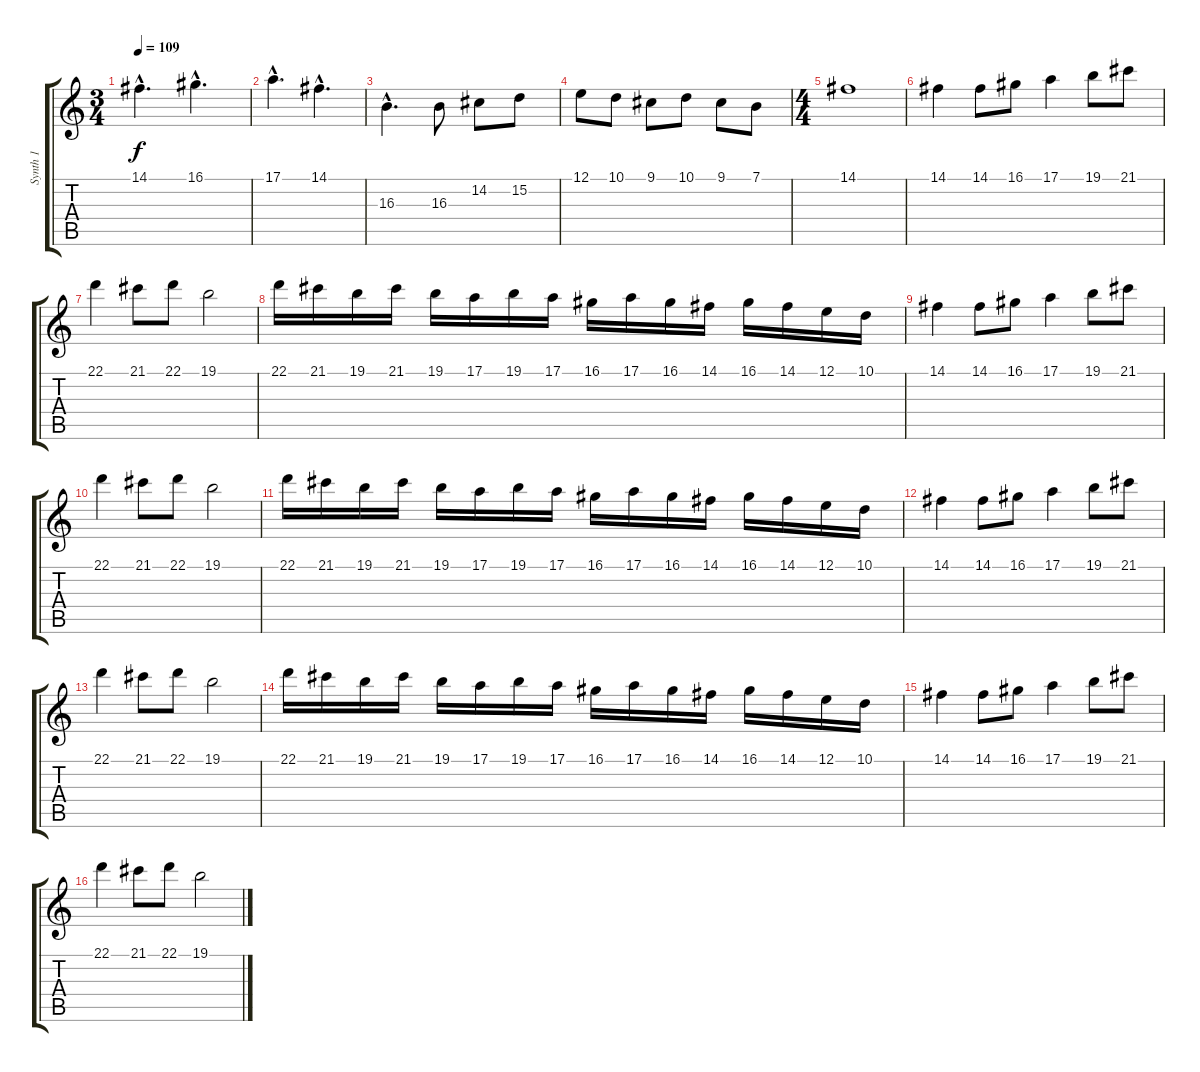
\track ("Synth 1" "Synth 1") {instrument stringensemble1}
\staff {score tabs}
\tuning (E4 B3 G3 D3 A2 E2) {hide}
\ts (3 4)
\tempo 109
\clef g2
\ks c
14.1{hac}.4{d dy f} 16.1{hac}.4{d} |
17.1{hac}.4{d} 14.1{hac}.4{d} |
16.3{hac}.4{d} 16.3.8 14.2.8 15.2.8 |
12.1.8 10.1.8 9.1.8 10.1.8 9.1.8 7.1.8 |
\ts (4 4)
14.1.1 |
14.1.4 14.1.8 16.1.8 17.1.4 19.1.8 21.1.8 |
22.1.4 21.1.8 22.1.8 19.1.2 |
22.1.16 21.1.16 19.1.16 21.1.16 19.1.16 17.1.16 19.1.16 17.1.16 16.1.16 17.1.16 16.1.16 14.1.16 16.1.16 14.1.16 12.1.16 10.1.16 |
14.1.4 14.1.8 16.1.8 17.1.4 19.1.8 21.1.8 |
22.1.4 21.1.8 22.1.8 19.1.2 |
22.1.16 21.1.16 19.1.16 21.1.16 19.1.16 17.1.16 19.1.16 17.1.16 16.1.16 17.1.16 16.1.16 14.1.16 16.1.16 14.1.16 12.1.16 10.1.16 |
14.1.4 14.1.8 16.1.8 17.1.4 19.1.8 21.1.8 |
22.1.4 21.1.8 22.1.8 19.1.2 |
22.1.16 21.1.16 19.1.16 21.1.16 19.1.16 17.1.16 19.1.16 17.1.16 16.1.16 17.1.16 16.1.16 14.1.16 16.1.16 14.1.16 12.1.16 10.1.16 |
14.1.4 14.1.8 16.1.8 17.1.4 19.1.8 21.1.8 |
22.1.4 21.1.8 22.1.8 19.1.2
